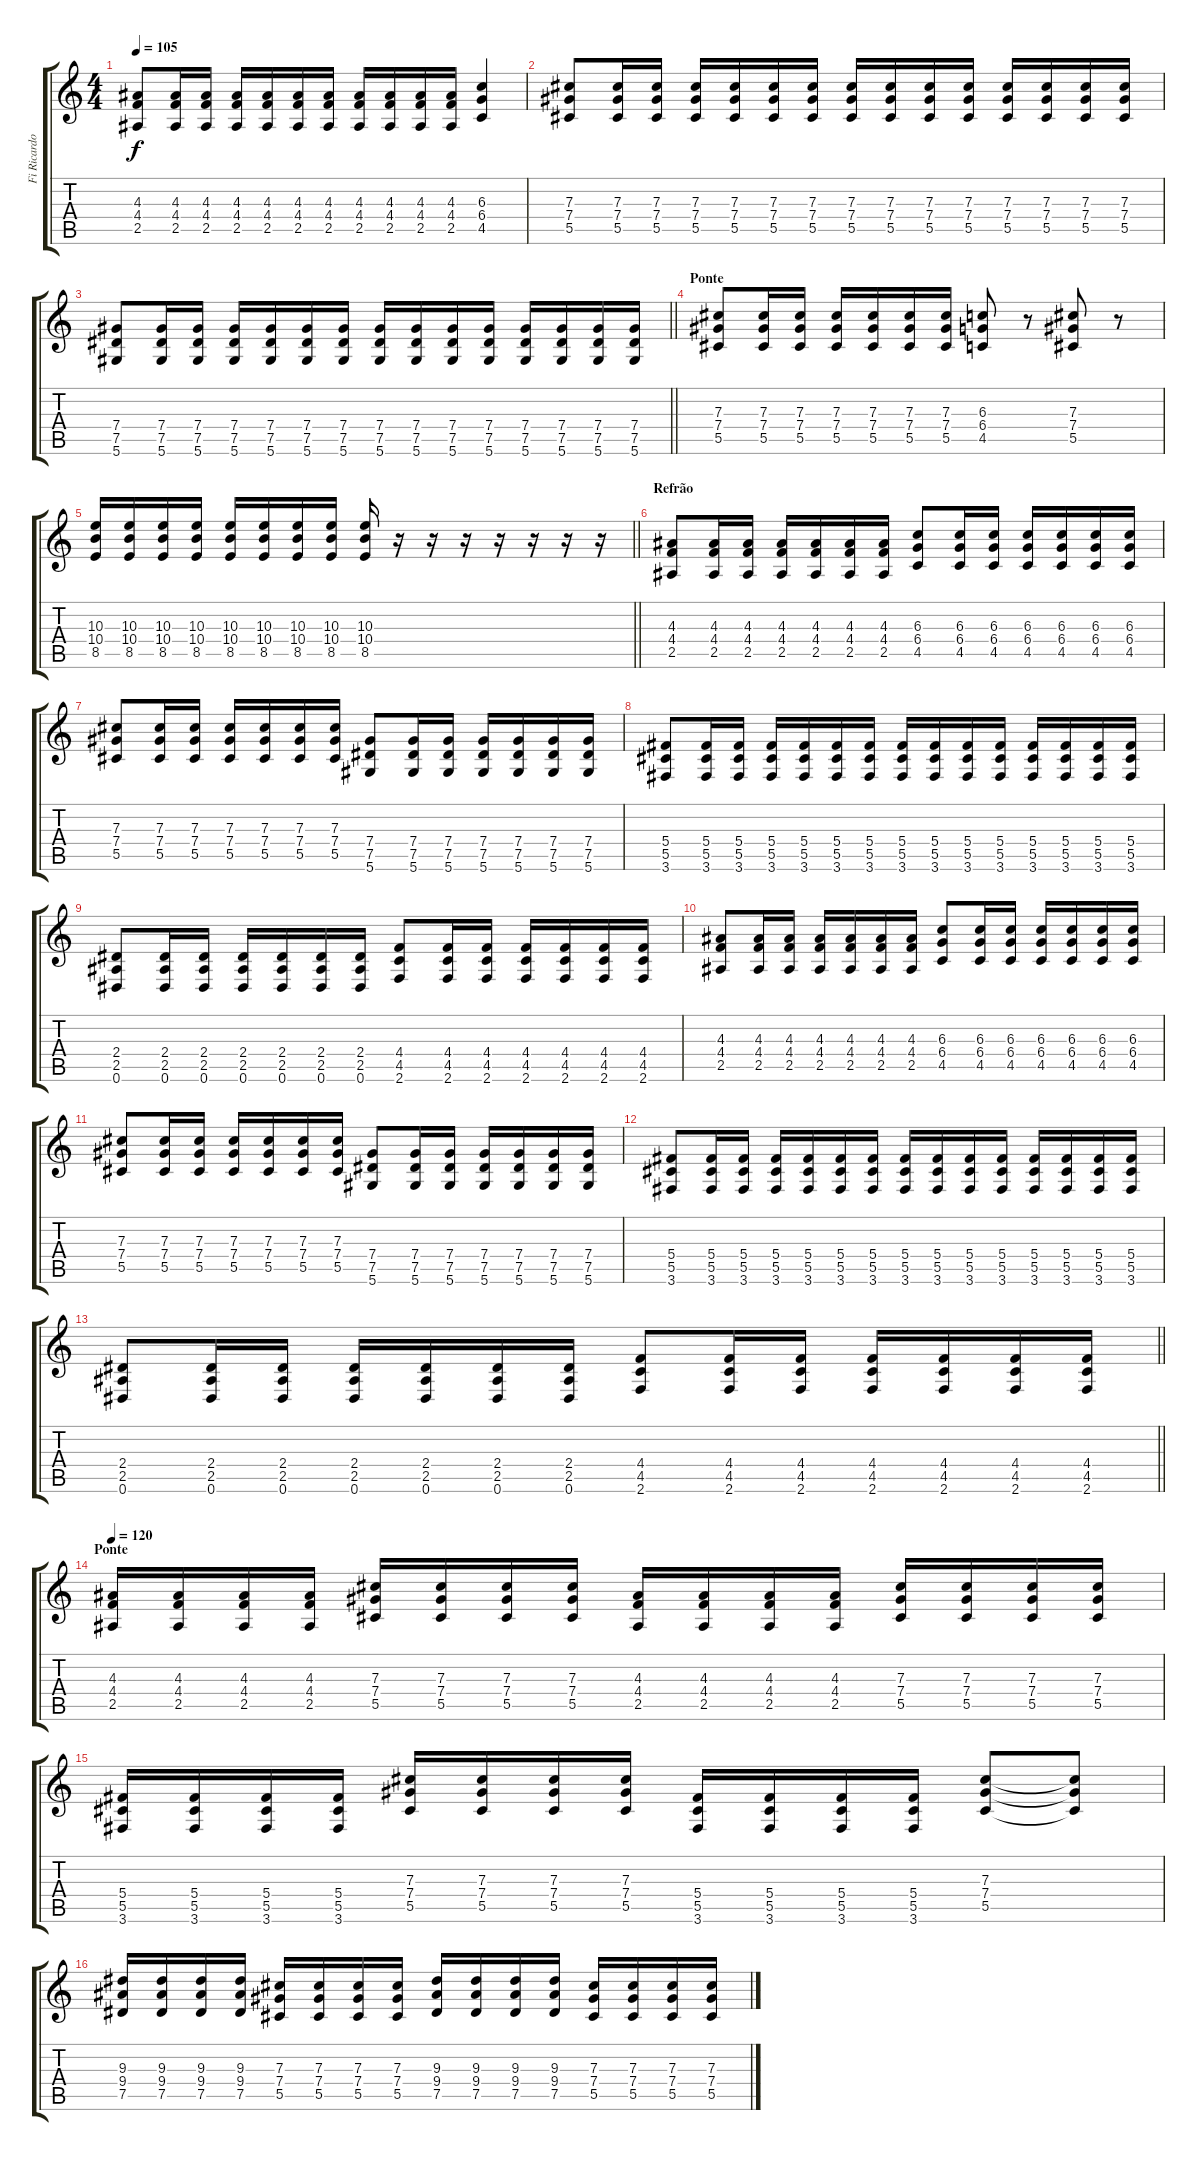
\track ("Fi Ricardo - Guitarra" "Fi Ricardo") {instrument distortionguitar}
\staff {score tabs}
\tuning (Eb4 Bb3 Gb3 Db3 Ab2 Eb2) {hide}
\ts (4 4)
\tempo 105
\clef g2
\ks c
(4.3 4.4 2.5).8{dy f} (4.3 4.4 2.5).16 (4.3 4.4 2.5).16 (4.3 4.4 2.5).16 (4.3 4.4 2.5).16 (4.3 4.4 2.5).16 (4.3 4.4 2.5).16 (4.3 4.4 2.5).16 (4.3 4.4 2.5).16 (4.3 4.4 2.5).16 (4.3 4.4 2.5).16 (6.3 6.4 4.5).4 |
(7.3 7.4 5.5).8 (7.3 7.4 5.5).16 (7.3 7.4 5.5).16 (7.3 7.4 5.5).16 (7.3 7.4 5.5).16 (7.3 7.4 5.5).16 (7.3 7.4 5.5).16 (7.3 7.4 5.5).16 (7.3 7.4 5.5).16 (7.3 7.4 5.5).16 (7.3 7.4 5.5).16 (7.3 7.4 5.5).16 (7.3 7.4 5.5).16 (7.3 7.4 5.5).16 (7.3 7.4 5.5).16 |
\barLineRight lightlight
(7.4 7.5 5.6).8 (7.4 7.5 5.6).16 (7.4 7.5 5.6).16 (7.4 7.5 5.6).16 (7.4 7.5 5.6).16 (7.4 7.5 5.6).16 (7.4 7.5 5.6).16 (7.4 7.5 5.6).16 (7.4 7.5 5.6).16 (7.4 7.5 5.6).16 (7.4 7.5 5.6).16 (7.4 7.5 5.6).16 (7.4 7.5 5.6).16 (7.4 7.5 5.6).16 (7.4 7.5 5.6).16 |
\section ("" "Ponte")
(7.3 7.4 5.5).8 (7.3 7.4 5.5).16 (7.3 7.4 5.5).16 (7.3 7.4 5.5).16 (7.3 7.4 5.5).16 (7.3 7.4 5.5).16 (7.3 7.4 5.5).16 (6.3 6.4 4.5).8 r.8 (7.3 7.4 5.5).8 r.8 |
\barLineRight lightlight
(10.3 10.4 8.5).16 (10.3 10.4 8.5).16 (10.3 10.4 8.5).16 (10.3 10.4 8.5).16 (10.3 10.4 8.5).16 (10.3 10.4 8.5).16 (10.3 10.4 8.5).16 (10.3 10.4 8.5).16 (10.3 10.4 8.5).16 r.16 r.16 r.16 r.16 r.16 r.16 r.16 |
\section ("" "Refrão")
(4.3 4.4 2.5).8 (4.3 4.4 2.5).16 (4.3 4.4 2.5).16 (4.3 4.4 2.5).16 (4.3 4.4 2.5).16 (4.3 4.4 2.5).16 (4.3 4.4 2.5).16 (6.3 6.4 4.5).8 (6.3 6.4 4.5).16 (6.3 6.4 4.5).16 (6.3 6.4 4.5).16 (6.3 6.4 4.5).16 (6.3 6.4 4.5).16 (6.3 6.4 4.5).16 |
(7.3 7.4 5.5).8 (7.3 7.4 5.5).16 (7.3 7.4 5.5).16 (7.3 7.4 5.5).16 (7.3 7.4 5.5).16 (7.3 7.4 5.5).16 (7.3 7.4 5.5).16 (7.4 7.5 5.6).8 (7.4 7.5 5.6).16 (7.4 7.5 5.6).16 (7.4 7.5 5.6).16 (7.4 7.5 5.6).16 (7.4 7.5 5.6).16 (7.4 7.5 5.6).16 |
(5.4 5.5 3.6).8 (5.4 5.5 3.6).16 (5.4 5.5 3.6).16 (5.4 5.5 3.6).16 (5.4 5.5 3.6).16 (5.4 5.5 3.6).16 (5.4 5.5 3.6).16 (5.4 5.5 3.6).16 (5.4 5.5 3.6).16 (5.4 5.5 3.6).16 (5.4 5.5 3.6).16 (5.4 5.5 3.6).16 (5.4 5.5 3.6).16 (5.4 5.5 3.6).16 (5.4 5.5 3.6).16 |
(2.4 2.5 0.6).8 (2.4 2.5 0.6).16 (2.4 2.5 0.6).16 (2.4 2.5 0.6).16 (2.4 2.5 0.6).16 (2.4 2.5 0.6).16 (2.4 2.5 0.6).16 (4.4 4.5 2.6).8 (4.4 4.5 2.6).16 (4.4 4.5 2.6).16 (4.4 4.5 2.6).16 (4.4 4.5 2.6).16 (4.4 4.5 2.6).16 (4.4 4.5 2.6).16 |
(4.3 4.4 2.5).8 (4.3 4.4 2.5).16 (4.3 4.4 2.5).16 (4.3 4.4 2.5).16 (4.3 4.4 2.5).16 (4.3 4.4 2.5).16 (4.3 4.4 2.5).16 (6.3 6.4 4.5).8 (6.3 6.4 4.5).16 (6.3 6.4 4.5).16 (6.3 6.4 4.5).16 (6.3 6.4 4.5).16 (6.3 6.4 4.5).16 (6.3 6.4 4.5).16 |
(7.3 7.4 5.5).8 (7.3 7.4 5.5).16 (7.3 7.4 5.5).16 (7.3 7.4 5.5).16 (7.3 7.4 5.5).16 (7.3 7.4 5.5).16 (7.3 7.4 5.5).16 (7.4 7.5 5.6).8 (7.4 7.5 5.6).16 (7.4 7.5 5.6).16 (7.4 7.5 5.6).16 (7.4 7.5 5.6).16 (7.4 7.5 5.6).16 (7.4 7.5 5.6).16 |
(5.4 5.5 3.6).8 (5.4 5.5 3.6).16 (5.4 5.5 3.6).16 (5.4 5.5 3.6).16 (5.4 5.5 3.6).16 (5.4 5.5 3.6).16 (5.4 5.5 3.6).16 (5.4 5.5 3.6).16 (5.4 5.5 3.6).16 (5.4 5.5 3.6).16 (5.4 5.5 3.6).16 (5.4 5.5 3.6).16 (5.4 5.5 3.6).16 (5.4 5.5 3.6).16 (5.4 5.5 3.6).16 |
\barLineRight lightlight
(2.4 2.5 0.6).8 (2.4 2.5 0.6).16 (2.4 2.5 0.6).16 (2.4 2.5 0.6).16 (2.4 2.5 0.6).16 (2.4 2.5 0.6).16 (2.4 2.5 0.6).16 (4.4 4.5 2.6).8 (4.4 4.5 2.6).16 (4.4 4.5 2.6).16 (4.4 4.5 2.6).16 (4.4 4.5 2.6).16 (4.4 4.5 2.6).16 (4.4 4.5 2.6).16 |
\section ("" "Ponte")
\tempo 120
(4.3 4.4 2.5).16 (4.3 4.4 2.5).16 (4.3 4.4 2.5).16 (4.3 4.4 2.5).16 (7.3 7.4 5.5).16 (7.3 7.4 5.5).16 (7.3 7.4 5.5).16 (7.3 7.4 5.5).16 (4.3 4.4 2.5).16 (4.3 4.4 2.5).16 (4.3 4.4 2.5).16 (4.3 4.4 2.5).16 (7.3 7.4 5.5).16 (7.3 7.4 5.5).16 (7.3 7.4 5.5).16 (7.3 7.4 5.5).16 |
(5.4 5.5 3.6).16 (5.4 5.5 3.6).16 (5.4 5.5 3.6).16 (5.4 5.5 3.6).16 (7.3 7.4 5.5).16 (7.3 7.4 5.5).16 (7.3 7.4 5.5).16 (7.3 7.4 5.5).16 (5.4 5.5 3.6).16 (5.4 5.5 3.6).16 (5.4 5.5 3.6).16 (5.4 5.5 3.6).16 (7.3 7.4 5.5).8 (7.3{t} 7.4{t} 5.5{t}).8 |
(9.3 9.4 7.5).16 (9.3 9.4 7.5).16 (9.3 9.4 7.5).16 (9.3 9.4 7.5).16 (7.3 7.4 5.5).16 (7.3 7.4 5.5).16 (7.3 7.4 5.5).16 (7.3 7.4 5.5).16 (9.3 9.4 7.5).16 (9.3 9.4 7.5).16 (9.3 9.4 7.5).16 (9.3 9.4 7.5).16 (7.3 7.4 5.5).16 (7.3 7.4 5.5).16 (7.3 7.4 5.5).16 (7.3 7.4 5.5).16
